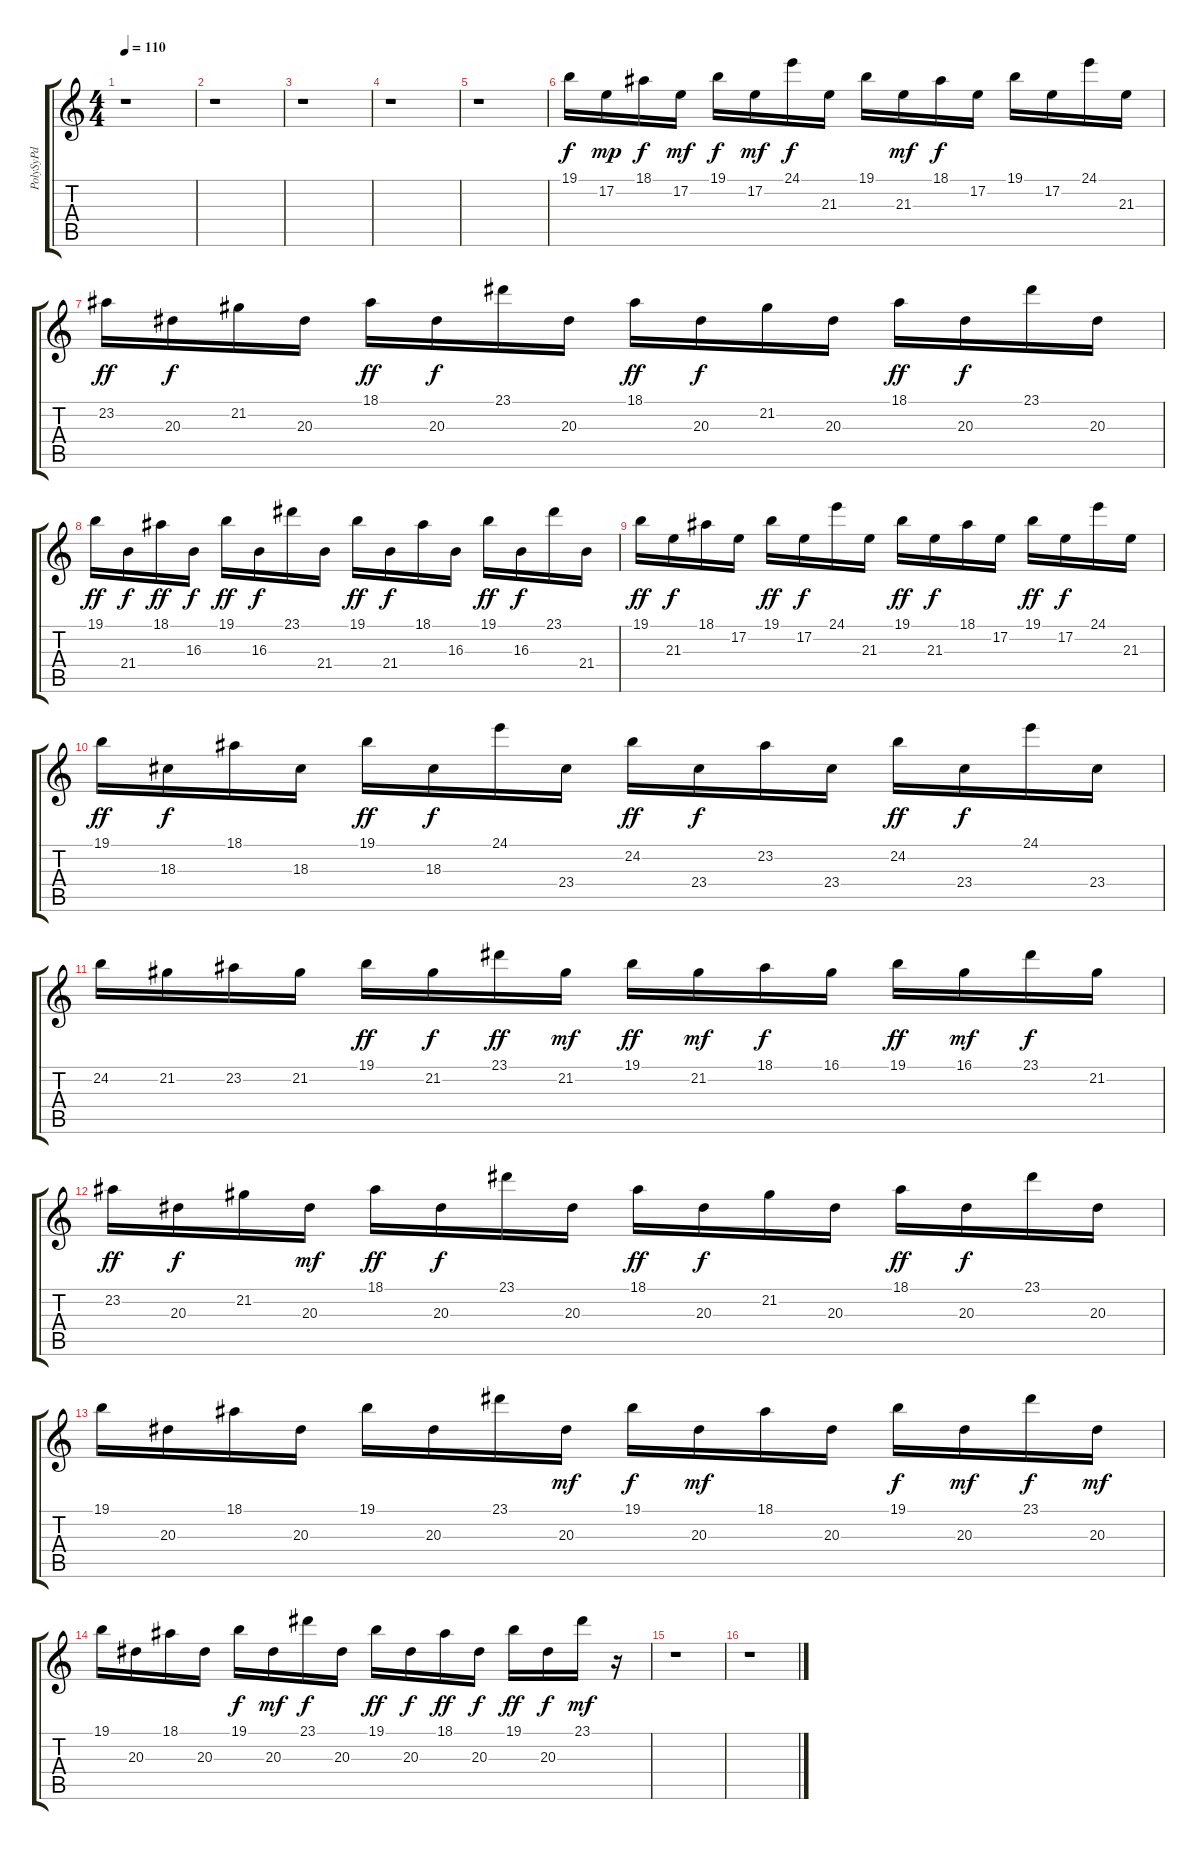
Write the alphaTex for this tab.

\track ("PolySyPd" "PolySyPd") {instrument pad3polysynth}
\staff {score tabs}
\tuning (E4 B3 G3 D3 A2 E2) {hide}
\ts (4 4)
\tempo 110
\clef g2
\ks c
r.1{dy f} |
r.1 |
r.1 |
r.1 |
r.1 |
19.1.16{balance 0} 17.2.16{dy mp} 18.1.16{dy f} 17.2.16{dy mf} 19.1.16{dy f balance 0} 17.2.16{dy mf balance 1} 24.1.16{dy f balance 1} 21.3.16{balance 2} 19.1.16{balance 2} 21.3.16{dy mf balance 2} 18.1.16{dy f balance 2} 17.2.16{balance 3} 19.1.16{balance 3} 17.2.16{balance 3} 24.1.16{balance 4} 21.3.16{balance 4} |
23.2.16{dy ff balance 4} 20.3.16{dy f balance 5} 21.2.16{balance 5} 20.3.16{balance 6} 18.1.16{dy ff balance 6} 20.3.16{dy f balance 6} 23.1.16{balance 7} 20.3.16{balance 7} 18.1.16{dy ff balance 7} 20.3.16{dy f balance 8} 21.2.16{balance 8} 20.3.16{balance 8} 18.1.16{dy ff balance 9} 20.3.16{dy f balance 9} 23.1.16{balance 9} 20.3.16{balance 10} |
19.1.16{dy ff balance 10} 21.4.16{dy f balance 10} 18.1.16{dy ff balance 10} 16.3.16{dy f balance 11} 19.1.16{dy ff balance 11} 16.3.16{dy f balance 12} 23.1.16{balance 12} 21.4.16{balance 12} 19.1.16{dy ff balance 12} 21.4.16{dy f balance 13} 18.1.16{balance 13} 16.3.16{balance 13} 19.1.16{dy ff balance 14} 16.3.16{dy f balance 14} 23.1.16{balance 13} 21.4.16{balance 13} |
19.1.16{dy ff balance 12} 21.3.16{dy f balance 12} 18.1.16{balance 12} 17.2.16{balance 11} 19.1.16{dy ff balance 11} 17.2.16{dy f balance 11} 24.1.16{balance 10} 21.3.16{balance 10} 19.1.16{dy ff balance 10} 21.3.16{dy f balance 9} 18.1.16{balance 9} 17.2.16{balance 9} 19.1.16{dy ff balance 8} 17.2.16{dy f balance 8} 24.1.16{balance 8} 21.3.16{balance 8} |
19.1.16{dy ff balance 7} 18.3.16{dy f balance 7} 18.1.16{balance 7} 18.3.16{balance 6} 19.1.16{dy ff balance 6} 18.3.16{dy f balance 6} 24.1.16{balance 5} 23.4.16{balance 5} 24.2.16{dy ff balance 4} 23.4.16{dy f balance 4} 23.2.16{balance 4} 23.4.16{balance 4} 24.2.16{dy ff balance 3} 23.4.16{dy f balance 3} 24.1.16{balance 3} 23.4.16{balance 2} |
24.2.16{balance 2} 21.2.16 23.2.16{balance 3} 21.2.16{balance 3} 19.1.16{dy ff balance 4} 21.2.16{dy f balance 4} 23.1.16{dy ff balance 4} 21.2.16{dy mf balance 5} 19.1.16{dy ff balance 5} 21.2.16{dy mf balance 5} 18.1.16{dy f balance 6} 16.1.16{balance 6} 19.1.16{dy ff balance 7} 16.1.16{dy mf balance 7} 23.1.16{dy f balance 8} 21.2.16{balance 8} |
23.2.16{dy ff balance 8} 20.3.16{dy f balance 9} 21.2.16{balance 9} 20.3.16{dy mf balance 10} 18.1.16{dy ff balance 10} 20.3.16{dy f balance 10} 23.1.16{balance 11} 20.3.16{balance 11} 18.1.16{dy ff balance 11} 20.3.16{dy f balance 12} 21.2.16{balance 12} 20.3.16{balance 12} 18.1.16{dy ff balance 13} 20.3.16{dy f balance 13} 23.1.16{balance 14} 20.3.16{balance 14} |
19.1.16{balance 14} 20.3.16{balance 14} 18.1.16{balance 13} 20.3.16{balance 13} 19.1.16{balance 12} 20.3.16{balance 12} 23.1.16{balance 12} 20.3.16{dy mf balance 11} 19.1.16{dy f balance 11} 20.3.16{dy mf balance 10} 18.1.16{balance 10} 20.3.16{balance 9} 19.1.16{dy f balance 9} 20.3.16{dy mf balance 8} 23.1.16{dy f balance 8} 20.3.16{dy mf balance 8} |
19.1.16{balance 7} 20.3.16{balance 7} 18.1.16{balance 6} 20.3.16{balance 6} 19.1.16{dy f balance 6} 20.3.16{dy mf balance 5} 23.1.16{dy f balance 6} 20.3.16{balance 6} 19.1.16{dy ff balance 7} 20.3.16{dy f balance 7} 18.1.16{dy ff balance 8} 20.3.16{dy f balance 8} 19.1.16{dy ff balance 8} 20.3.16{dy f} 23.1.16{dy mf balance 8} r.16 |
r.1 |
r.1
